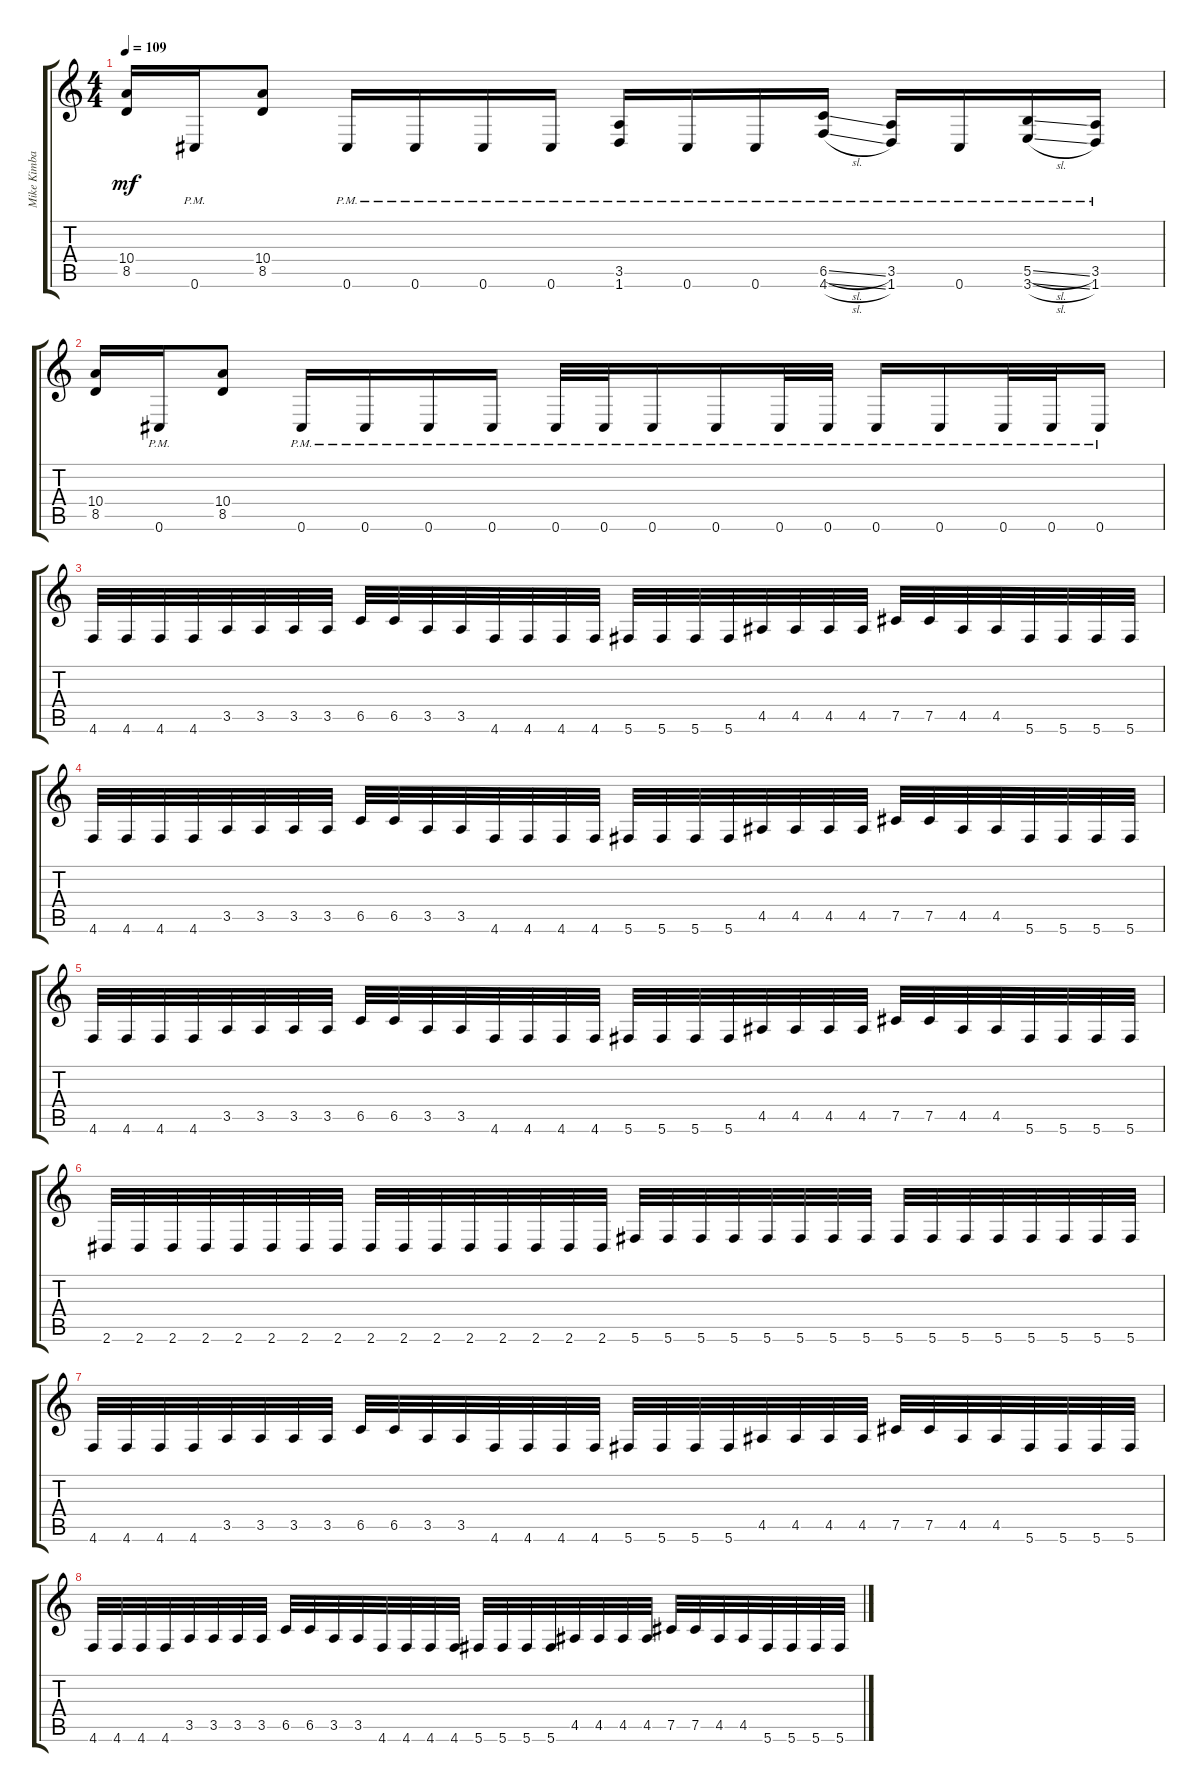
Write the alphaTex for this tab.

\track ("Mike Kimball" "Mike Kimba") {instrument distortionguitar}
\staff {score tabs}
\tuning (Db4 Ab3 E3 B2 Gb2 Db2) {hide}
\ts (4 4)
\tempo 109
\clef g2
\ks c
(10.4 8.5).16{dy mf} 0.6{pm}.16 (10.4 8.5).8 0.6{pm}.16 0.6{pm}.16 0.6{pm}.16 0.6{pm}.16 (3.5{pm} 1.6{pm}).16 0.6{pm}.16 0.6{pm}.16 (6.5{sl pm} 4.6{sl pm}).16 (3.5{pm} 1.6{pm}).16 0.6{pm}.16 (5.5{sl pm} 3.6{sl pm}).16 (3.5{pm} 1.6{pm}).16 |
(10.4 8.5).16 0.6{pm}.16 (10.4 8.5).8 0.6{pm}.16 0.6{pm}.16 0.6{pm}.16 0.6{pm}.16 0.6{pm}.32 0.6{pm}.32 0.6{pm}.16 0.6{pm}.16 0.6{pm}.32 0.6{pm}.32 0.6{pm}.16 0.6{pm}.16 0.6{pm}.32 0.6{pm}.32 0.6{pm}.16 |
\section ("" "")
4.6.32 4.6.32 4.6.32 4.6.32 3.5.32 3.5.32 3.5.32 3.5.32 6.5.32 6.5.32 3.5.32 3.5.32 4.6.32 4.6.32 4.6.32 4.6.32 5.6.32 5.6.32 5.6.32 5.6.32 4.5.32 4.5.32 4.5.32 4.5.32 7.5.32 7.5.32 4.5.32 4.5.32 5.6.32 5.6.32 5.6.32 5.6.32 |
4.6.32 4.6.32 4.6.32 4.6.32 3.5.32 3.5.32 3.5.32 3.5.32 6.5.32 6.5.32 3.5.32 3.5.32 4.6.32 4.6.32 4.6.32 4.6.32 5.6.32 5.6.32 5.6.32 5.6.32 4.5.32 4.5.32 4.5.32 4.5.32 7.5.32 7.5.32 4.5.32 4.5.32 5.6.32 5.6.32 5.6.32 5.6.32 |
4.6.32 4.6.32 4.6.32 4.6.32 3.5.32 3.5.32 3.5.32 3.5.32 6.5.32 6.5.32 3.5.32 3.5.32 4.6.32 4.6.32 4.6.32 4.6.32 5.6.32 5.6.32 5.6.32 5.6.32 4.5.32 4.5.32 4.5.32 4.5.32 7.5.32 7.5.32 4.5.32 4.5.32 5.6.32 5.6.32 5.6.32 5.6.32 |
2.6.32 2.6.32 2.6.32 2.6.32 2.6.32 2.6.32 2.6.32 2.6.32 2.6.32 2.6.32 2.6.32 2.6.32 2.6.32 2.6.32 2.6.32 2.6.32 5.6.32 5.6.32 5.6.32 5.6.32 5.6.32 5.6.32 5.6.32 5.6.32 5.6.32 5.6.32 5.6.32 5.6.32 5.6.32 5.6.32 5.6.32 5.6.32 |
4.6.32 4.6.32 4.6.32 4.6.32 3.5.32 3.5.32 3.5.32 3.5.32 6.5.32 6.5.32 3.5.32 3.5.32 4.6.32 4.6.32 4.6.32 4.6.32 5.6.32 5.6.32 5.6.32 5.6.32 4.5.32 4.5.32 4.5.32 4.5.32 7.5.32 7.5.32 4.5.32 4.5.32 5.6.32 5.6.32 5.6.32 5.6.32 |
4.6.32 4.6.32 4.6.32 4.6.32 3.5.32 3.5.32 3.5.32 3.5.32 6.5.32 6.5.32 3.5.32 3.5.32 4.6.32 4.6.32 4.6.32 4.6.32 5.6.32 5.6.32 5.6.32 5.6.32 4.5.32 4.5.32 4.5.32 4.5.32 7.5.32 7.5.32 4.5.32 4.5.32 5.6.32 5.6.32 5.6.32 5.6.32
